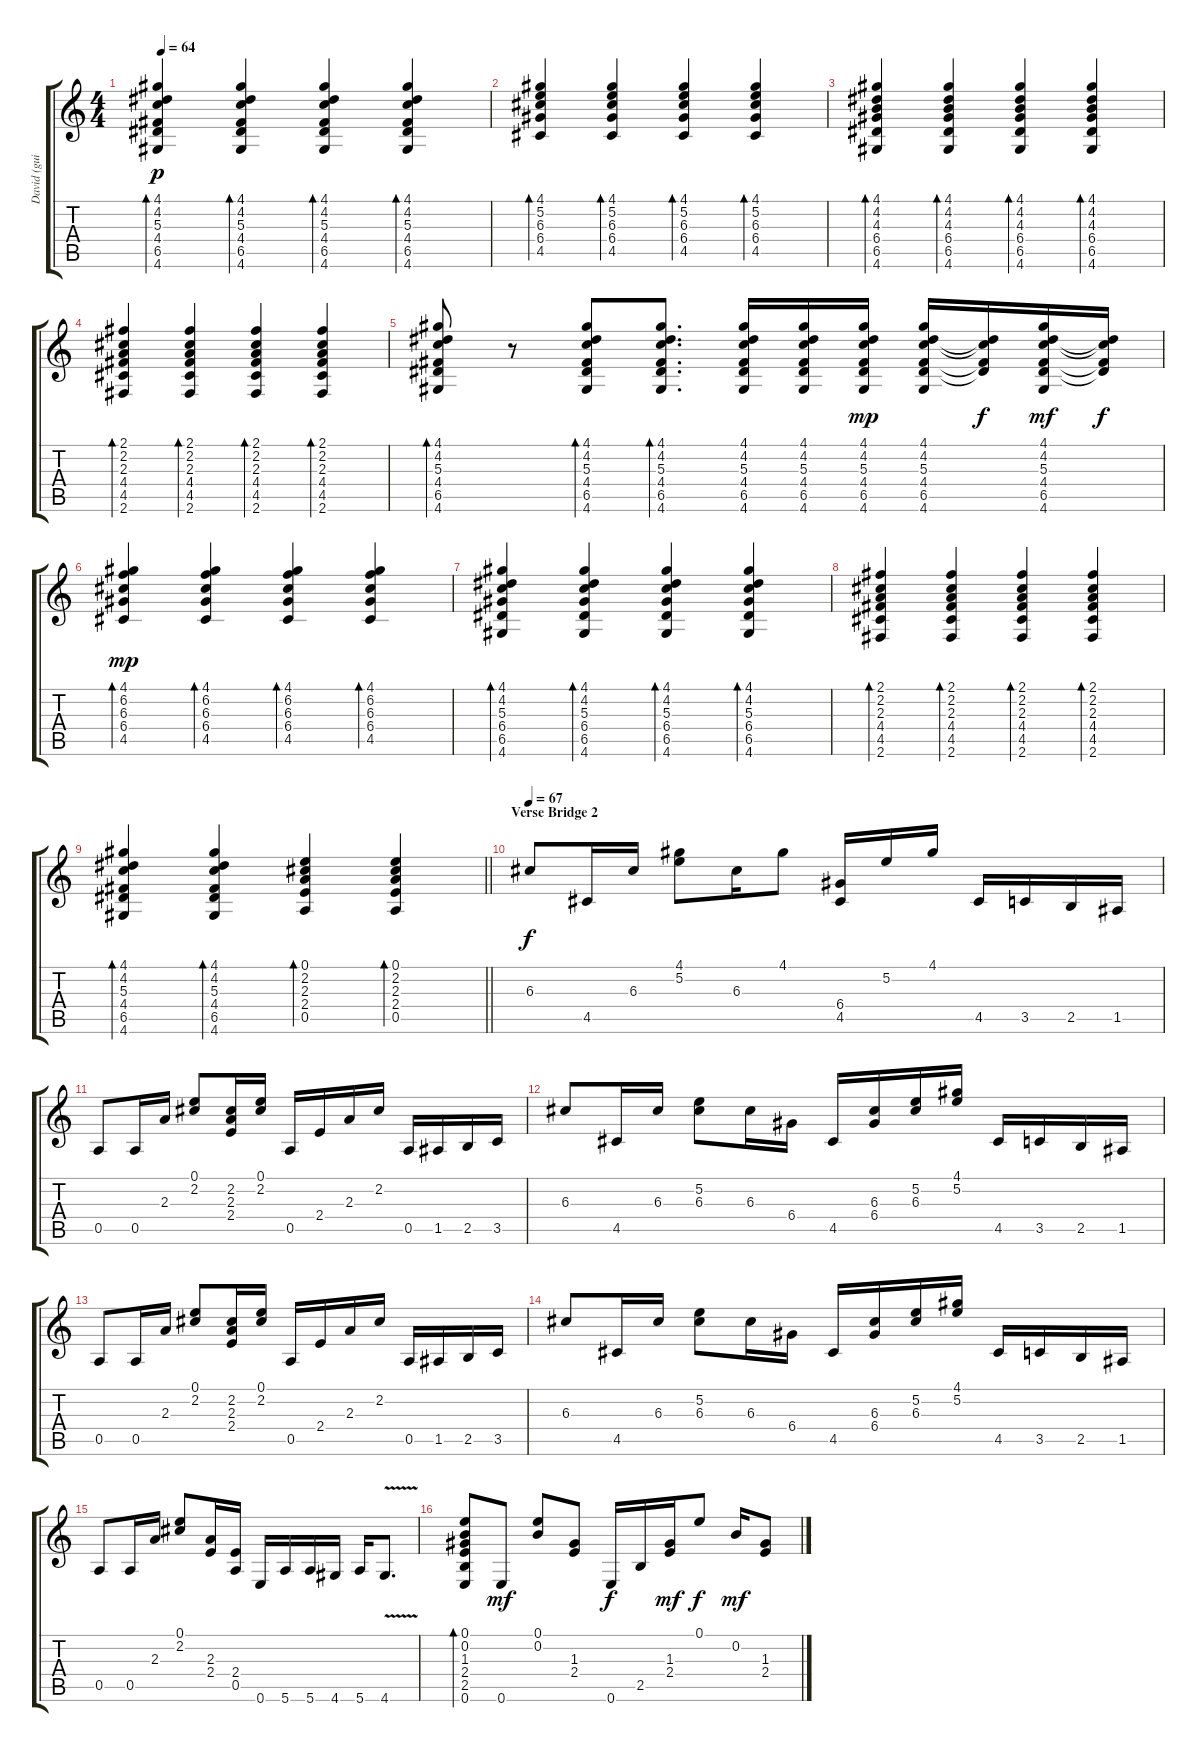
\track ("David (guitar dist.)" "David (gui") {instrument distortionguitar}
\staff {score tabs}
\tuning (E4 B3 G3 D3 A2 E2) {hide}
\ts (4 4)
\tempo 64
\clef g2
\ks c
(4.1 4.2 5.3 4.4 6.5 4.6).4{bd 60 dy p} (4.1 4.2 5.3 4.4 6.5 4.6).4{bd 60} (4.1 4.2 5.3 4.4 6.5 4.6).4{bd 60} (4.1 4.2 5.3 4.4 6.5 4.6).4{bd 60} |
(4.1 5.2 6.3 6.4 4.5).4{bd 60} (4.1 5.2 6.3 6.4 4.5).4{bd 60} (4.1 5.2 6.3 6.4 4.5).4{bd 60} (4.1 5.2 6.3 6.4 4.5).4{bd 60} |
(4.1 4.2 4.3 6.4 6.5 4.6).4{bd 60} (4.1 4.2 4.3 6.4 6.5 4.6).4{bd 60} (4.1 4.2 4.3 6.4 6.5 4.6).4{bd 60} (4.1 4.2 4.3 6.4 6.5 4.6).4{bd 60} |
(2.1 2.2 2.3 4.4 4.5 2.6).4{bd 60} (2.1 2.2 2.3 4.4 4.5 2.6).4{bd 60} (2.1 2.2 2.3 4.4 4.5 2.6).4{bd 60} (2.1 2.2 2.3 4.4 4.5 2.6).4{bd 60} |
(4.1 4.2 5.3 4.4 6.5 4.6).8{bd 60} r.8 (4.1 4.2 5.3 4.4 6.5 4.6).8{bd 60} (4.1 4.2 5.3 4.4 6.5 4.6).8{d bd 60} (4.1 4.2 5.3 4.4 6.5 4.6).16 (4.1 4.2 5.3 4.4 6.5 4.6).16 (4.1 4.2 5.3 4.4 6.5 4.6).16{dy mp} (4.1 4.2 5.3 4.4 6.5 4.6).16 (4.2{t} 5.3{t} 4.4{t} 6.5{t}).16{dy f} (4.1 4.2 5.3 4.4 6.5 4.6).16{dy mf} (4.2{t} 5.3{t} 4.4{t} 6.5{t}).16{dy f} |
(4.1 6.2 6.3 6.4 4.5).4{bd 30 dy mp} (4.1 6.2 6.3 6.4 4.5).4{bd 30} (4.1 6.2 6.3 6.4 4.5).4{bd 30} (4.1 6.2 6.3 6.4 4.5).4{bd 30} |
(4.1 4.2 5.3 6.4 6.5 4.6).4{bd 30} (4.1 4.2 5.3 6.4 6.5 4.6).4{bd 30} (4.1 4.2 5.3 6.4 6.5 4.6).4{bd 30} (4.1 4.2 5.3 6.4 6.5 4.6).4{bd 30} |
(2.1 2.2 2.3 4.4 4.5 2.6).4{bd 30} (2.1 2.2 2.3 4.4 4.5 2.6).4{bd 30} (2.1 2.2 2.3 4.4 4.5 2.6).4{bd 30} (2.1 2.2 2.3 4.4 4.5 2.6).4{bd 30} |
\barLineRight lightlight
(4.1 4.2 5.3 4.4 6.5 4.6).4{bd 30} (4.1 4.2 5.3 4.4 6.5 4.6).4{bd 30} (0.1 2.2 2.3 2.4 0.5).4{bd 30} (0.1 2.2 2.3 2.4 0.5).4{bd 30} |
\section ("" "Verse Bridge 2")
\tempo 67
6.3.8{dy f volume 11} 4.5.16 6.3.16 (4.1 5.2).8 6.3.16 4.1.8 (6.4 4.5).16 5.2.16 4.1.16 4.5.16 3.5.16 2.5.16 1.5.16 |
0.5.8 0.5.16 2.3.16 (0.1 2.2).8 (2.2 2.3 2.4).16 (0.1 2.2).16 0.5.16 2.4.16 2.3.16 2.2.16 0.5.16 1.5.16 2.5.16 3.5.16 |
6.3.8 4.5.16 6.3.16 (5.2 6.3).8 6.3.16 6.4.16 4.5.16 (6.3 6.4).16 (5.2 6.3).16 (4.1 5.2).16 4.5.16 3.5.16 2.5.16 1.5.16 |
0.5.8 0.5.16 2.3.16 (0.1 2.2).8 (2.2 2.3 2.4).16 (0.1 2.2).16 0.5.16 2.4.16 2.3.16 2.2.16 0.5.16 1.5.16 2.5.16 3.5.16 |
6.3.8 4.5.16 6.3.16 (5.2 6.3).8 6.3.16 6.4.16 4.5.16 (6.3 6.4).16 (5.2 6.3).16 (4.1 5.2).16 4.5.16 3.5.16 2.5.16 1.5.16 |
0.5.8 0.5.16 2.3.16 (0.1 2.2).8 (2.3 2.4).16 (2.4 0.5).16 0.6.16 5.6.16 5.6.16 4.6.16 5.6.16 4.6{v}.8{d} |
(0.1 0.2 1.3 2.4 2.5 0.6).8{bd 60} 0.6.8{dy mf} (0.1 0.2).8 (1.3 2.4).8 0.6.16{dy f} 2.5.16 (1.3 2.4).16{dy mf} 0.1.8{dy f} 0.2.16{dy mf} (1.3 2.4).8
